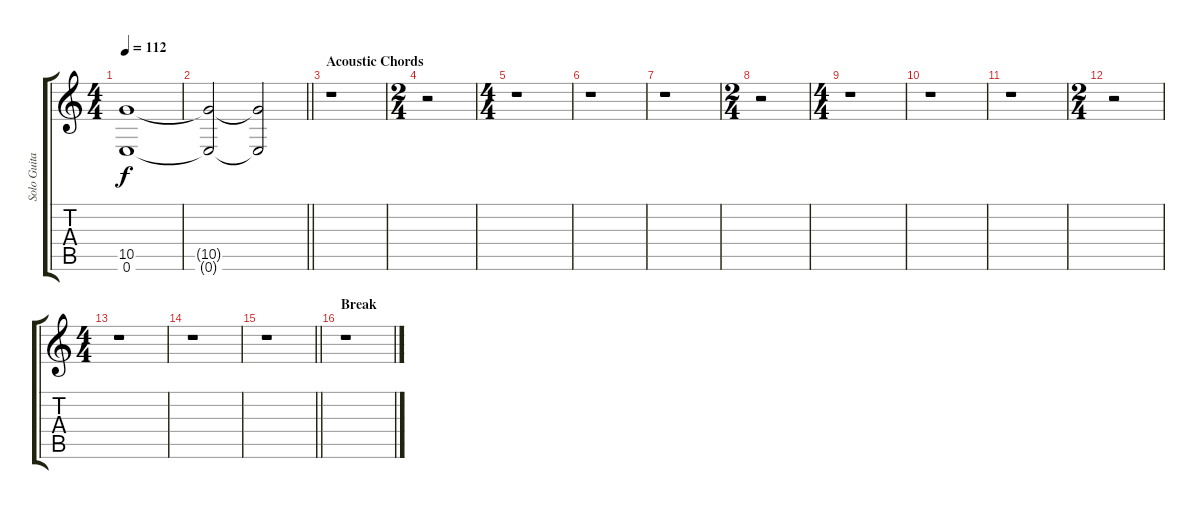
\track ("Solo Guitar 1" "Solo Guita") {instrument distortionguitar}
\staff {score tabs}
\tuning (E4 B3 G3 D3 A2 E2) {hide}
\ts (4 4)
\tempo 112
\clef g2
\ks c
(10.5 0.6).1{dy f} |
\barLineRight lightlight
(10.5{t} 0.6{t}).2 (10.5{t} 0.6{t}).2 |
\section ("" "Acoustic Chords")
r.1 |
\ts (2 4)
r.2 |
\ts (4 4)
r.1 |
r.1 |
r.1 |
\ts (2 4)
r.2 |
\ts (4 4)
r.1 |
r.1 |
r.1 |
\ts (2 4)
r.2 |
\ts (4 4)
r.1 |
r.1 |
\barLineRight lightlight
r.1 |
\section ("" "Break")
r.1
